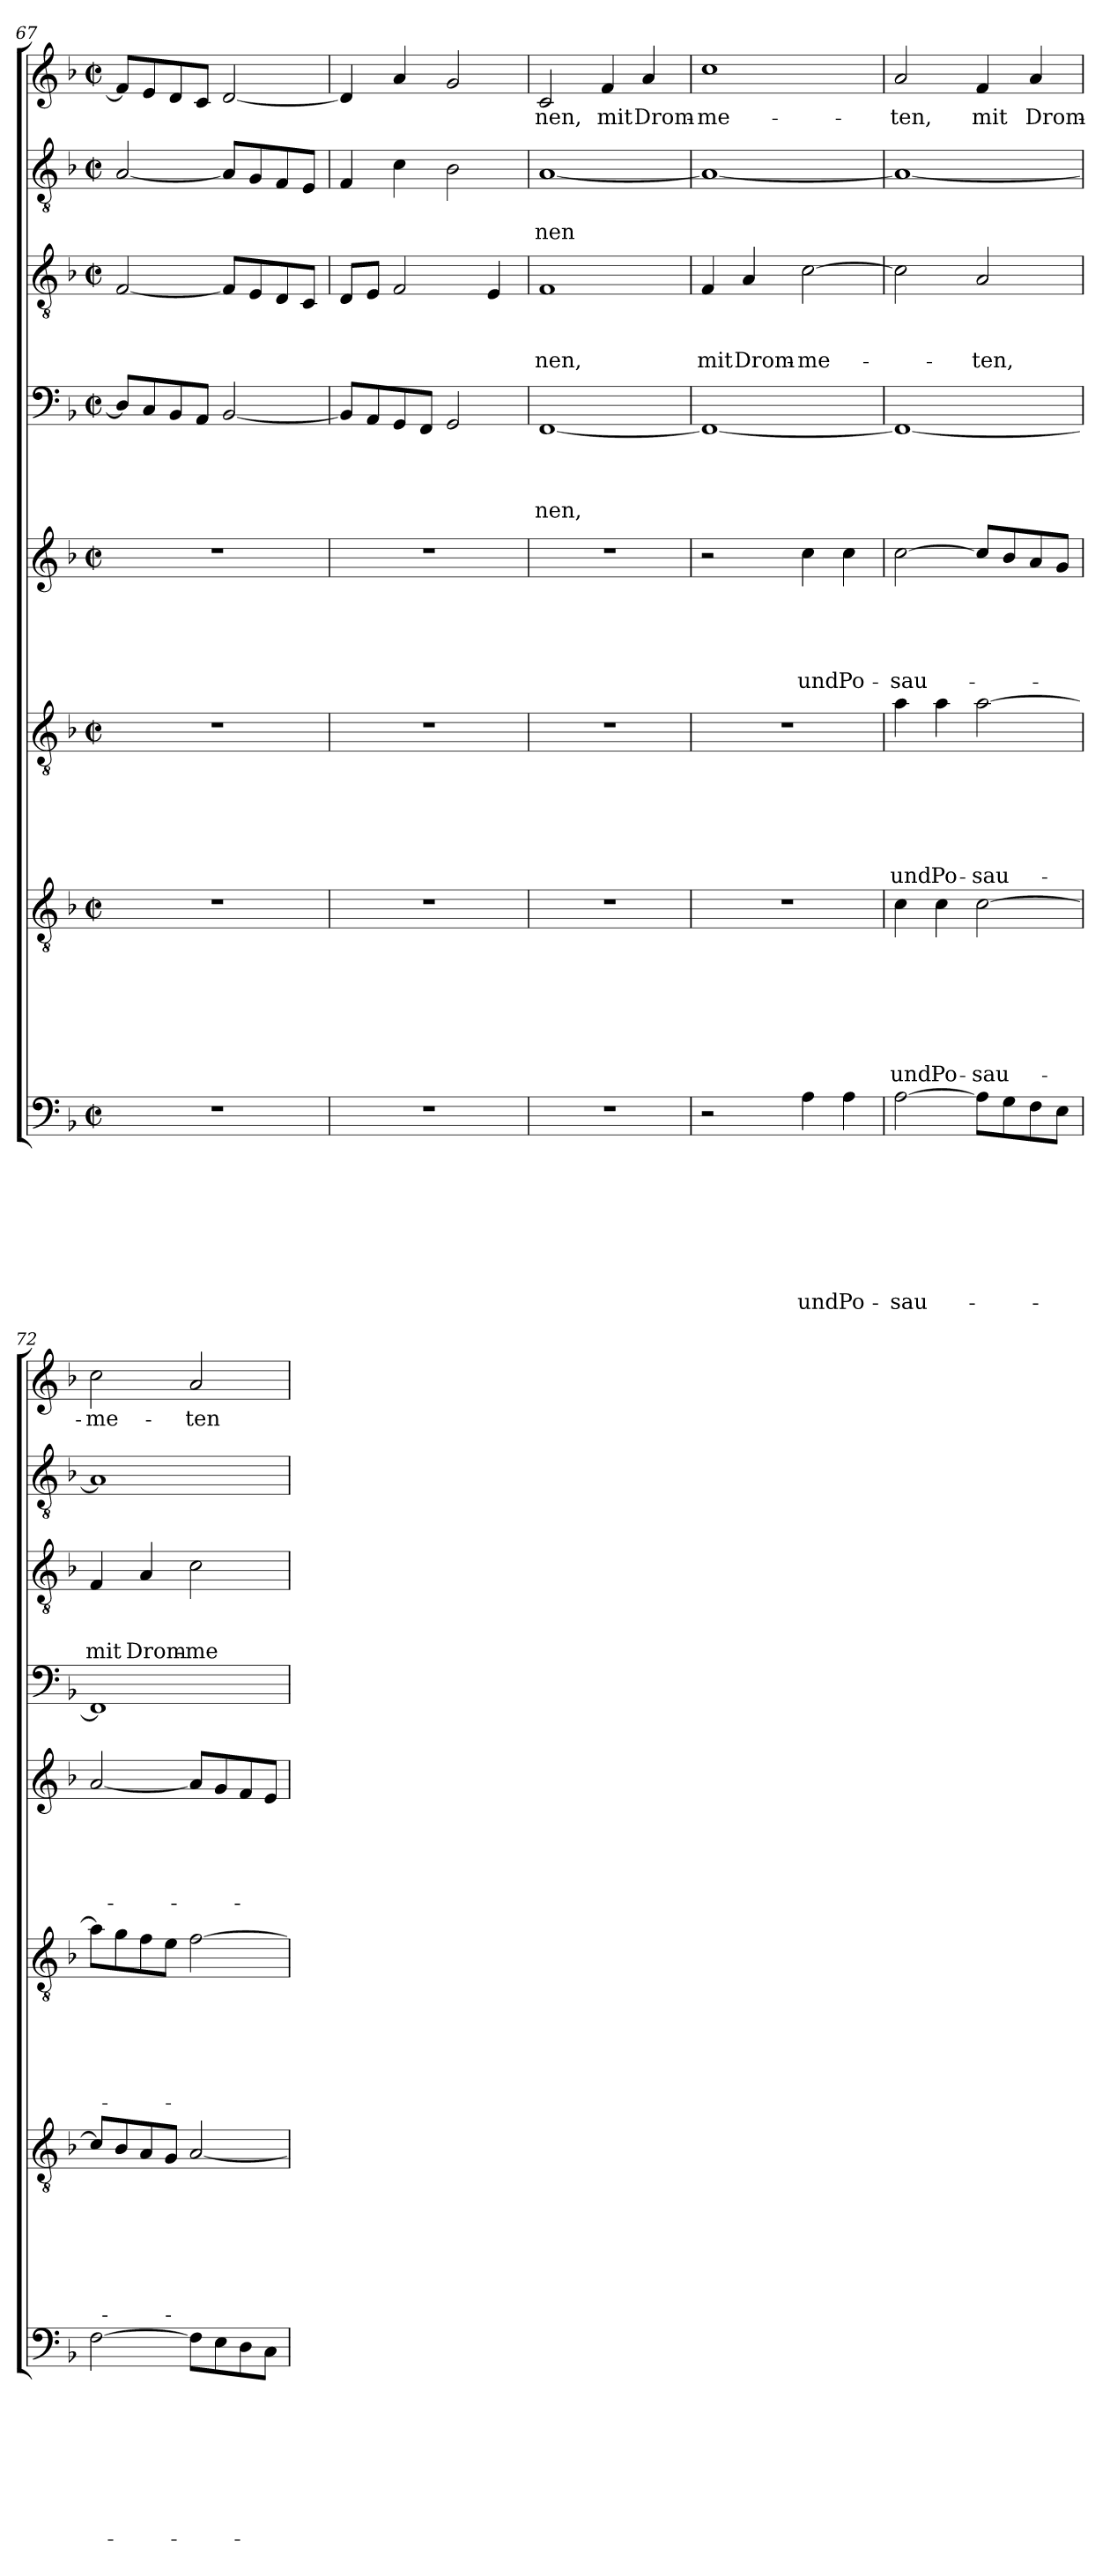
**kern	**text	**text	**text	**text	**text	**text	**text	**text	**kern	**text	**text	**text	**text	**text	**text	**text	**kern	**text	**text	**text	**text	**text	**text	**kern	**text	**text	**text	**text	**text	**kern	**text	**text	**text	**text	**kern	**text	**text	**text	**kern	**text	**text	**kern	**text
*part8	*part8	*part8	*part8	*part8	*part8	*part8	*part8	*part8	*part7	*part7	*part7	*part7	*part7	*part7	*part7	*part7	*part6	*part6	*part6	*part6	*part6	*part6	*part6	*part5	*part5	*part5	*part5	*part5	*part5	*part4	*part4	*part4	*part4	*part4	*part3	*part3	*part3	*part3	*part2	*part2	*part2	*part1	*part1
*staff8	*staff8	*staff8	*staff8	*staff8	*staff8	*staff8	*staff8	*staff8	*staff7	*staff7	*staff7	*staff7	*staff7	*staff7	*staff7	*staff7	*staff6	*staff6	*staff6	*staff6	*staff6	*staff6	*staff6	*staff5	*staff5	*staff5	*staff5	*staff5	*staff5	*staff4	*staff4	*staff4	*staff4	*staff4	*staff3	*staff3	*staff3	*staff3	*staff2	*staff2	*staff2	*staff1	*staff1
*clefF4	*	*	*	*	*	*	*	*	*clefGv2	*	*	*	*	*	*	*	*clefGv2	*	*	*	*	*	*	*clefG2	*	*	*	*	*	*clefF4	*	*	*	*	*clefGv2	*	*	*	*clefGv2	*	*	*clefG2	*
*k[b-]	*	*	*	*	*	*	*	*	*k[b-]	*	*	*	*	*	*	*	*k[b-]	*	*	*	*	*	*	*k[b-]	*	*	*	*	*	*k[b-]	*	*	*	*	*k[b-]	*	*	*	*k[b-]	*	*	*k[b-]	*
*F:	*	*	*	*	*	*	*	*	*F:	*	*	*	*	*	*	*	*F:	*	*	*	*	*	*	*F:	*	*	*	*	*	*F:	*	*	*	*	*F:	*	*	*	*F:	*	*	*F:	*
*M2/2	*	*	*	*	*	*	*	*	*M2/2	*	*	*	*	*	*	*	*M2/2	*	*	*	*	*	*	*M2/2	*	*	*	*	*	*M2/2	*	*	*	*	*M2/2	*	*	*	*M2/2	*	*	*M2/2	*
*met(c|)	*	*	*	*	*	*	*	*	*met(c|)	*	*	*	*	*	*	*	*met(c|)	*	*	*	*	*	*	*met(c|)	*	*	*	*	*	*met(c|)	*	*	*	*	*met(c|)	*	*	*	*met(c|)	*	*	*met(c|)	*
=67	=67	=67	=67	=67	=67	=67	=67	=67	=67	=67	=67	=67	=67	=67	=67	=67	=67	=67	=67	=67	=67	=67	=67	=67	=67	=67	=67	=67	=67	=67	=67	=67	=67	=67	=67	=67	=67	=67	=67	=67	=67	=67	=67
1r	.	.	.	.	.	.	.	.	1r	.	.	.	.	.	.	.	1r	.	.	.	.	.	.	1r	.	.	.	.	.	8D/L]	.	.	.	.	[2F/	.	.	.	[2A/	.	.	8f/L]	.
.	.	.	.	.	.	.	.	.	.	.	.	.	.	.	.	.	.	.	.	.	.	.	.	.	.	.	.	.	.	8C/	.	.	.	.	.	.	.	.	.	.	.	8e/	.
.	.	.	.	.	.	.	.	.	.	.	.	.	.	.	.	.	.	.	.	.	.	.	.	.	.	.	.	.	.	8BB-/	.	.	.	.	.	.	.	.	.	.	.	8d/	.
.	.	.	.	.	.	.	.	.	.	.	.	.	.	.	.	.	.	.	.	.	.	.	.	.	.	.	.	.	.	8AA/J	.	.	.	.	.	.	.	.	.	.	.	8c/J	.
.	.	.	.	.	.	.	.	.	.	.	.	.	.	.	.	.	.	.	.	.	.	.	.	.	.	.	.	.	.	[2BB-/	.	.	.	.	8F/L]	.	.	.	8A/L]	.	.	[2d/	.
.	.	.	.	.	.	.	.	.	.	.	.	.	.	.	.	.	.	.	.	.	.	.	.	.	.	.	.	.	.	.	.	.	.	.	8E/	.	.	.	8G/	.	.	.	.
.	.	.	.	.	.	.	.	.	.	.	.	.	.	.	.	.	.	.	.	.	.	.	.	.	.	.	.	.	.	.	.	.	.	.	8D/	.	.	.	8F/	.	.	.	.
.	.	.	.	.	.	.	.	.	.	.	.	.	.	.	.	.	.	.	.	.	.	.	.	.	.	.	.	.	.	.	.	.	.	.	8C/J	.	.	.	8E/J	.	.	.	.
=68	=68	=68	=68	=68	=68	=68	=68	=68	=68	=68	=68	=68	=68	=68	=68	=68	=68	=68	=68	=68	=68	=68	=68	=68	=68	=68	=68	=68	=68	=68	=68	=68	=68	=68	=68	=68	=68	=68	=68	=68	=68	=68	=68
1r	.	.	.	.	.	.	.	.	1r	.	.	.	.	.	.	.	1r	.	.	.	.	.	.	1r	.	.	.	.	.	8BB-/L]	.	.	.	.	8D/L	.	.	.	4F/	.	.	4d/]	.
.	.	.	.	.	.	.	.	.	.	.	.	.	.	.	.	.	.	.	.	.	.	.	.	.	.	.	.	.	.	8AA/	.	.	.	.	8E/J	.	.	.	.	.	.	.	.
.	.	.	.	.	.	.	.	.	.	.	.	.	.	.	.	.	.	.	.	.	.	.	.	.	.	.	.	.	.	8GG/	.	.	.	.	2F/	.	.	.	4c\	.	.	4a/	.
.	.	.	.	.	.	.	.	.	.	.	.	.	.	.	.	.	.	.	.	.	.	.	.	.	.	.	.	.	.	8FF/J	.	.	.	.	.	.	.	.	.	.	.	.	.
.	.	.	.	.	.	.	.	.	.	.	.	.	.	.	.	.	.	.	.	.	.	.	.	.	.	.	.	.	.	2GG/	.	.	.	.	.	.	.	.	2B-\	.	.	2g/	.
.	.	.	.	.	.	.	.	.	.	.	.	.	.	.	.	.	.	.	.	.	.	.	.	.	.	.	.	.	.	.	.	.	.	.	4E/	.	.	.	.	.	.	.	.
=69	=69	=69	=69	=69	=69	=69	=69	=69	=69	=69	=69	=69	=69	=69	=69	=69	=69	=69	=69	=69	=69	=69	=69	=69	=69	=69	=69	=69	=69	=69	=69	=69	=69	=69	=69	=69	=69	=69	=69	=69	=69	=69	=69
!	!	!	!	!	!	!	!	!	!	!	!	!	!	!	!	!	!	!	!	!	!	!	!	!	!	!	!	!	!	!	!	!	!	!LO:LY:b	!	!	!	!LO:LY:b	!	!	!LO:LY:b	!	!LO:LY:b
1r	.	.	.	.	.	.	.	.	1r	.	.	.	.	.	.	.	1r	.	.	.	.	.	.	1r	.	.	.	.	.	[1FF	.	.	.	-nen,	1F	.	.	-nen,	[1A	.	-nen	2c/	-nen,
!	!	!	!	!	!	!	!	!	!	!	!	!	!	!	!	!	!	!	!	!	!	!	!	!	!	!	!	!	!	!	!	!	!	!	!	!	!	!	!	!	!	!	!LO:LY:b
.	.	.	.	.	.	.	.	.	.	.	.	.	.	.	.	.	.	.	.	.	.	.	.	.	.	.	.	.	.	.	.	.	.	.	.	.	.	.	.	.	.	4f/	mit
!	!	!	!	!	!	!	!	!	!	!	!	!	!	!	!	!	!	!	!	!	!	!	!	!	!	!	!	!	!	!	!	!	!	!	!	!	!	!	!	!	!	!	!LO:LY:b
.	.	.	.	.	.	.	.	.	.	.	.	.	.	.	.	.	.	.	.	.	.	.	.	.	.	.	.	.	.	.	.	.	.	.	.	.	.	.	.	.	.	4a/	Drom-
!!LO:LB:g=z
=70	=70	=70	=70	=70	=70	=70	=70	=70	=70	=70	=70	=70	=70	=70	=70	=70	=70	=70	=70	=70	=70	=70	=70	=70	=70	=70	=70	=70	=70	=70	=70	=70	=70	=70	=70	=70	=70	=70	=70	=70	=70	=70	=70
!	!	!	!	!	!	!	!	!	!	!	!	!	!	!	!	!	!	!	!	!	!	!	!	!	!	!	!	!	!	!	!	!	!	!	!	!	!	!LO:LY:b	!	!	!	!	!LO:LY:b
2r	.	.	.	.	.	.	.	.	1r	.	.	.	.	.	.	.	1r	.	.	.	.	.	.	2r	.	.	.	.	.	1FF_	.	.	.	.	4F/	.	.	mit	1A_	.	.	1cc	-me-
!	!	!	!	!	!	!	!	!	!	!	!	!	!	!	!	!	!	!	!	!	!	!	!	!	!	!	!	!	!	!	!	!	!	!	!	!	!	!LO:LY:b	!	!	!	!	!
.	.	.	.	.	.	.	.	.	.	.	.	.	.	.	.	.	.	.	.	.	.	.	.	.	.	.	.	.	.	.	.	.	.	.	4A/	.	.	Drom-	.	.	.	.	.
!	!	!	!	!	!	!	!	!LO:LY:b	!	!	!	!	!	!	!	!	!	!	!	!	!	!	!	!	!	!	!	!	!LO:LY:b	!	!	!	!	!	!	!	!	!LO:LY:b	!	!	!	!	!
4A\	.	.	.	.	.	.	.	und	.	.	.	.	.	.	.	.	.	.	.	.	.	.	.	4cc\	.	.	.	.	und	.	.	.	.	.	[2c\	.	.	-me-	.	.	.	.	.
!	!	!	!	!	!	!	!	!LO:LY:b	!	!	!	!	!	!	!	!	!	!	!	!	!	!	!	!	!	!	!	!	!LO:LY:b	!	!	!	!	!	!	!	!	!	!	!	!	!	!
4A\	.	.	.	.	.	.	.	Po-	.	.	.	.	.	.	.	.	.	.	.	.	.	.	.	4cc\	.	.	.	.	Po-	.	.	.	.	.	.	.	.	.	.	.	.	.	.
=71	=71	=71	=71	=71	=71	=71	=71	=71	=71	=71	=71	=71	=71	=71	=71	=71	=71	=71	=71	=71	=71	=71	=71	=71	=71	=71	=71	=71	=71	=71	=71	=71	=71	=71	=71	=71	=71	=71	=71	=71	=71	=71	=71
!	!	!	!	!	!	!	!	!LO:LY:b	!	!	!	!	!	!	!	!LO:LY:b	!	!	!	!	!	!	!LO:LY:b	!	!	!	!	!	!LO:LY:b	!	!	!	!	!	!	!	!	!	!	!	!	!	!LO:LY:b
[2A\	.	.	.	.	.	.	.	-sau-	4c\	.	.	.	.	.	.	und	4a\	.	.	.	.	.	und	[2cc\	.	.	.	.	-sau-	1FF_	.	.	.	.	2c\]	.	.	.	1A_	.	.	2a/	-ten,
!	!	!	!	!	!	!	!	!	!	!	!	!	!	!	!	!LO:LY:b	!	!	!	!	!	!	!LO:LY:b	!	!	!	!	!	!	!	!	!	!	!	!	!	!	!	!	!	!	!	!
.	.	.	.	.	.	.	.	.	4c\	.	.	.	.	.	.	Po-	4a\	.	.	.	.	.	Po-	.	.	.	.	.	.	.	.	.	.	.	.	.	.	.	.	.	.	.	.
!	!	!	!	!	!	!	!	!	!	!	!	!	!	!	!	!LO:LY:b	!	!	!	!	!	!	!LO:LY:b	!	!	!	!	!	!	!	!	!	!	!	!	!	!	!LO:LY:b	!	!	!	!	!LO:LY:b
8A\L]	.	.	.	.	.	.	.	.	[2c\	.	.	.	.	.	.	-sau-	[2a\	.	.	.	.	.	-sau-	8cc/L]	.	.	.	.	.	.	.	.	.	.	2A/	.	.	-ten,	.	.	.	4f/	mit
8G\	.	.	.	.	.	.	.	.	.	.	.	.	.	.	.	.	.	.	.	.	.	.	.	8b-/	.	.	.	.	.	.	.	.	.	.	.	.	.	.	.	.	.	.	.
!	!	!	!	!	!	!	!	!	!	!	!	!	!	!	!	!	!	!	!	!	!	!	!	!	!	!	!	!	!	!	!	!	!	!	!	!	!	!	!	!	!	!	!LO:LY:b
8F\	.	.	.	.	.	.	.	.	.	.	.	.	.	.	.	.	.	.	.	.	.	.	.	8a/	.	.	.	.	.	.	.	.	.	.	.	.	.	.	.	.	.	4a/	Drom-
8E\J	.	.	.	.	.	.	.	.	.	.	.	.	.	.	.	.	.	.	.	.	.	.	.	8g/J	.	.	.	.	.	.	.	.	.	.	.	.	.	.	.	.	.	.	.
=72	=72	=72	=72	=72	=72	=72	=72	=72	=72	=72	=72	=72	=72	=72	=72	=72	=72	=72	=72	=72	=72	=72	=72	=72	=72	=72	=72	=72	=72	=72	=72	=72	=72	=72	=72	=72	=72	=72	=72	=72	=72	=72	=72
!	!	!	!	!	!	!	!	!	!	!	!	!	!	!	!	!	!	!	!	!	!	!	!	!	!	!	!	!	!	!	!	!	!	!	!	!	!	!LO:LY:b	!	!	!	!	!LO:LY:b
[2F\	.	.	.	.	.	.	.	.	8c/L]	.	.	.	.	.	.	.	8a\L]	.	.	.	.	.	.	[2a/	.	.	.	.	.	1FF]	.	.	.	.	4F/	.	.	mit	1A]	.	.	2cc\	-me-
.	.	.	.	.	.	.	.	.	8B-/	.	.	.	.	.	.	.	8g\	.	.	.	.	.	.	.	.	.	.	.	.	.	.	.	.	.	.	.	.	.	.	.	.	.	.
!	!	!	!	!	!	!	!	!	!	!	!	!	!	!	!	!	!	!	!	!	!	!	!	!	!	!	!	!	!	!	!	!	!	!	!	!	!	!LO:LY:b	!	!	!	!	!
.	.	.	.	.	.	.	.	.	8A/	.	.	.	.	.	.	.	8f\	.	.	.	.	.	.	.	.	.	.	.	.	.	.	.	.	.	4A/	.	.	Drom-	.	.	.	.	.
.	.	.	.	.	.	.	.	.	8G/J	.	.	.	.	.	.	.	8e\J	.	.	.	.	.	.	.	.	.	.	.	.	.	.	.	.	.	.	.	.	.	.	.	.	.	.
!	!	!	!	!	!	!	!	!	!	!	!	!	!	!	!	!	!	!	!	!	!	!	!	!	!	!	!	!	!	!	!	!	!	!	!	!	!	!LO:LY:b	!	!	!	!	!LO:LY:b
8F\L]	.	.	.	.	.	.	.	.	[2A/	.	.	.	.	.	.	.	[2f\	.	.	.	.	.	.	8a/L]	.	.	.	.	.	.	.	.	.	.	2c\	.	.	-me-	.	.	.	2a/	-ten
8E\	.	.	.	.	.	.	.	.	.	.	.	.	.	.	.	.	.	.	.	.	.	.	.	8g/	.	.	.	.	.	.	.	.	.	.	.	.	.	.	.	.	.	.	.
8D\	.	.	.	.	.	.	.	.	.	.	.	.	.	.	.	.	.	.	.	.	.	.	.	8f/	.	.	.	.	.	.	.	.	.	.	.	.	.	.	.	.	.	.	.
8C\J	.	.	.	.	.	.	.	.	.	.	.	.	.	.	.	.	.	.	.	.	.	.	.	8e/J	.	.	.	.	.	.	.	.	.	.	.	.	.	.	.	.	.	.	.
=	=	=	=	=	=	=	=	=	=	=	=	=	=	=	=	=	=	=	=	=	=	=	=	=	=	=	=	=	=	=	=	=	=	=	=	=	=	=	=	=	=	=	=
*-	*-	*-	*-	*-	*-	*-	*-	*-	*-	*-	*-	*-	*-	*-	*-	*-	*-	*-	*-	*-	*-	*-	*-	*-	*-	*-	*-	*-	*-	*-	*-	*-	*-	*-	*-	*-	*-	*-	*-	*-	*-	*-	*-
